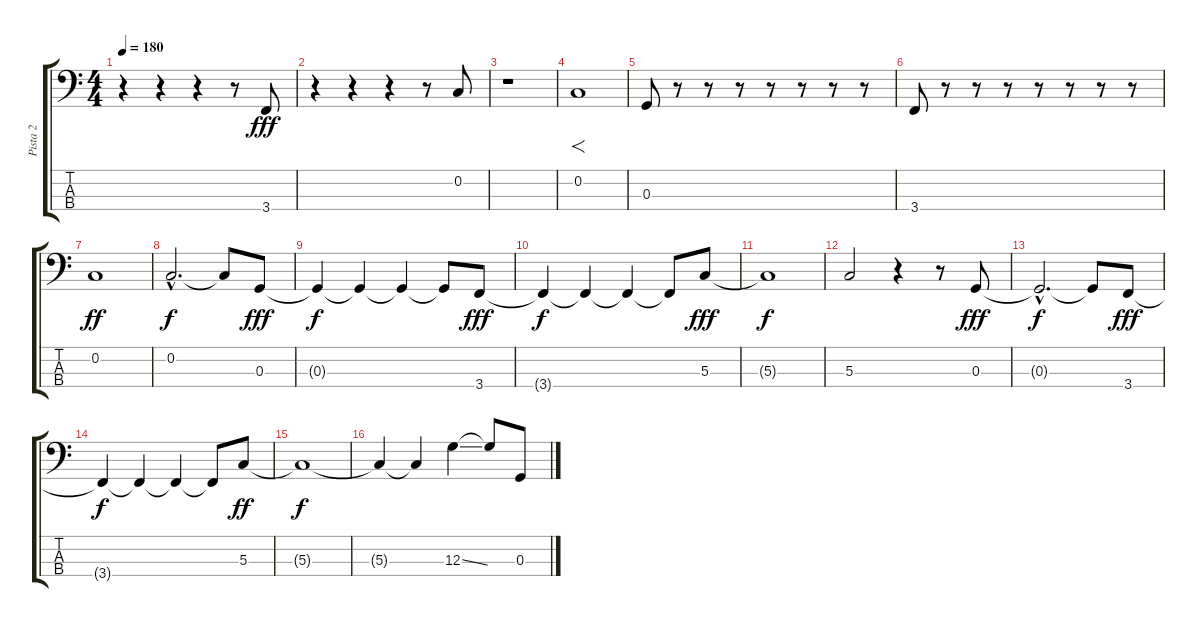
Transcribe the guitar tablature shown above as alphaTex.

\track ("Pista 2" "Pista 2") {instrument electricbassfinger}
\staff {score tabs}
\tuning (F2 C2 G1 D1) {hide}
\ts (4 4)
\tempo 180
\clef f4
\ks c
r.4{dy f} r.4 r.4 r.8 3.4.8{dy fff} |
r.4 r.4 r.4 r.8 0.2.8 |
r.1 |
0.2.1{f} |
0.3.8 r.8 r.8 r.8 r.8 r.8 r.8 r.8 |
3.4.8 r.8 r.8 r.8 r.8 r.8 r.8 r.8 |
0.2.1{dy ff} |
0.2{hac}.2{d dy f} 0.2{t}.8 0.3.8{dy fff} |
0.3{t}.4{dy f} 0.3{t}.4 0.3{t}.4 0.3{t}.8 3.4.8{dy fff} |
3.4{t}.4{dy f} 3.4{t}.4 3.4{t}.4 3.4{t}.8 5.3.8{dy fff} |
5.3{t}.1{dy f} |
5.3.2 r.4 r.8 0.3.8{dy fff} |
0.3{hac t}.2{d dy f} 0.3{t}.8 3.4.8{dy fff} |
3.4{t}.4{dy f} 3.4{t}.4 3.4{t}.4 3.4{t}.8 5.3.8{dy ff} |
5.3{t}.1{dy f} |
5.3{t}.4 5.3{t}.4 12.3{ss}.4 12.3{t}.8 0.3.8
